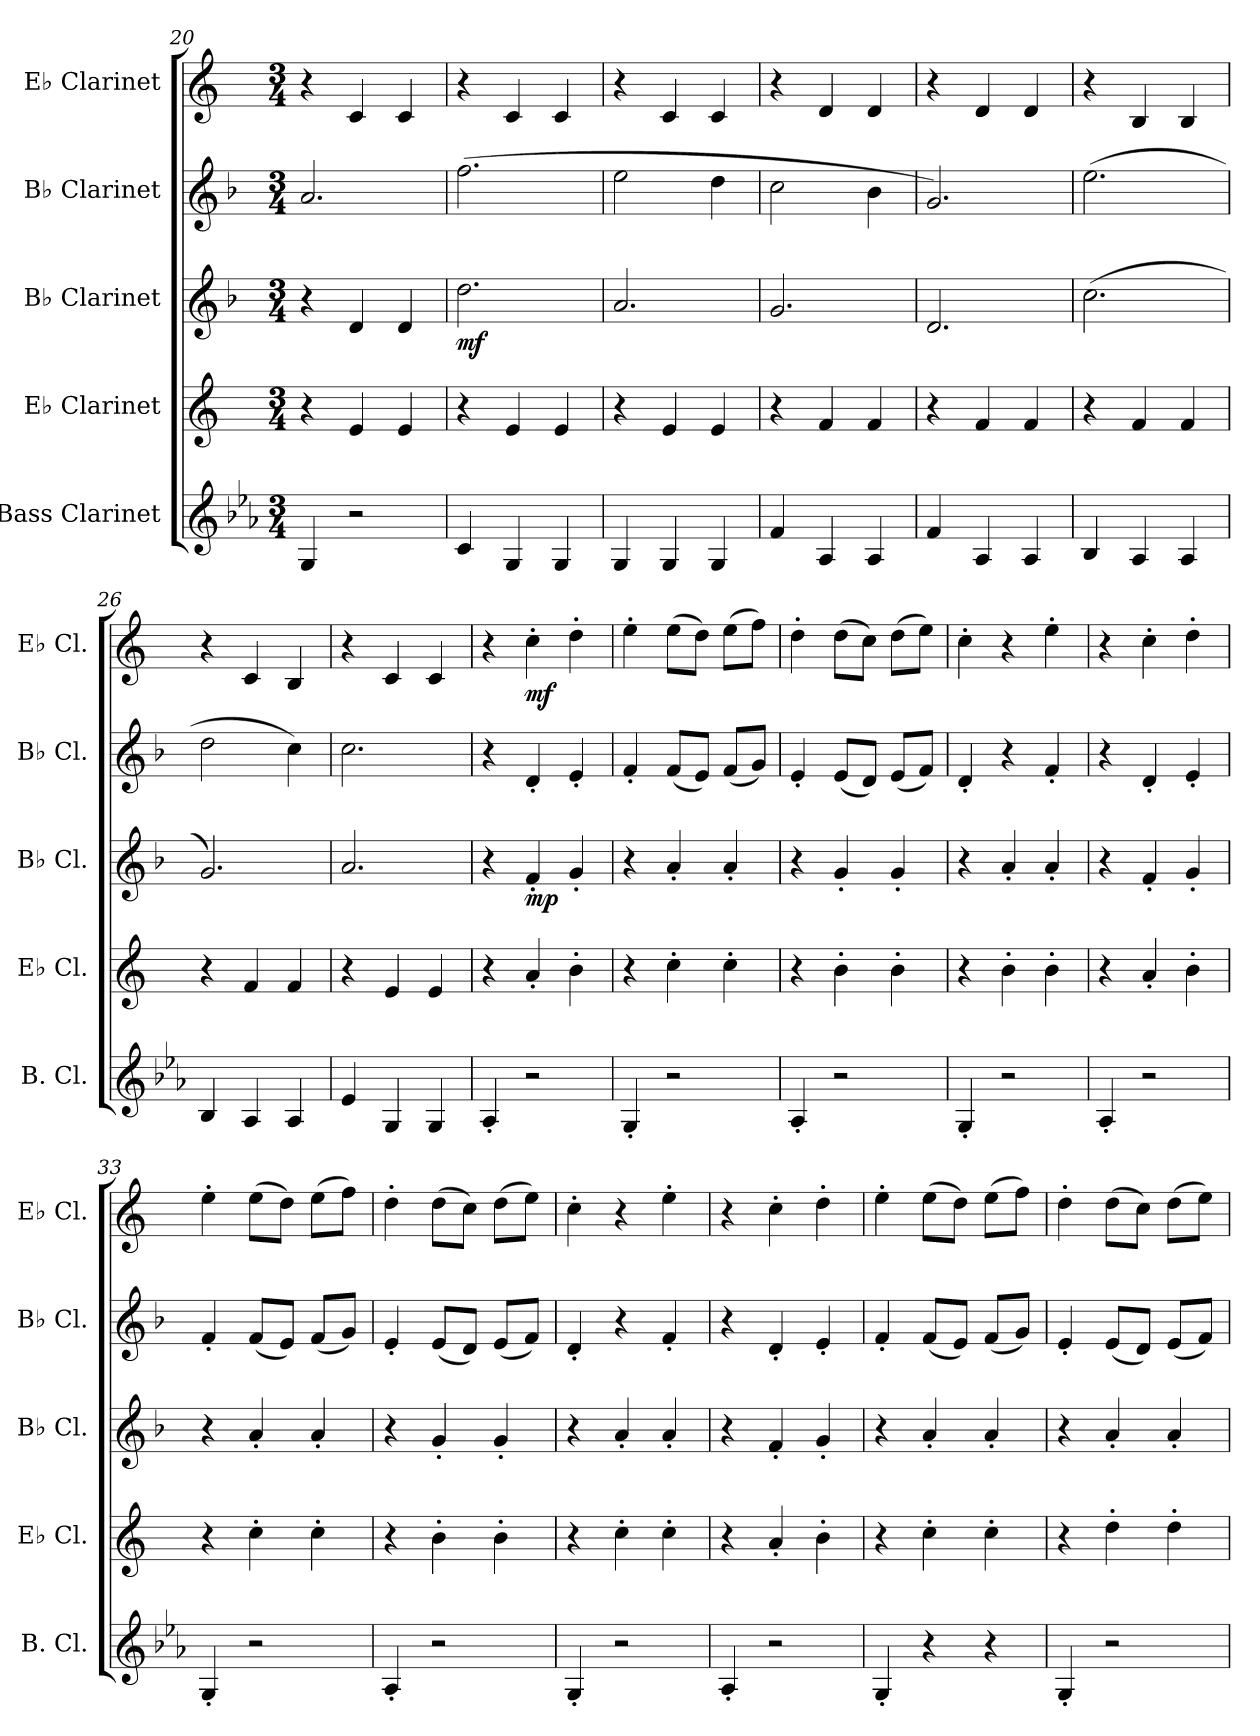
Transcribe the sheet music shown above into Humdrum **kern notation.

**kern	**kern	**kern	**dynam	**kern	**kern	**dynam
*part5	*part4	*part3	*part3	*part2	*part1	*part1
*staff5	*staff4	*staff3	*staff3	*staff2	*staff1	*staff1
*I"Bass Clarinet	*I"E♭ Clarinet	*I"B♭ Clarinet	*	*I"B♭ Clarinet	*I"E♭ Clarinet	*
*I'B. Cl.	*I'E♭ Cl.	*I'B♭ Cl.	*	*I'B♭ Cl.	*I'E♭ Cl.	*
*clefG2	*clefG2	*clefG2	*	*clefG2	*clefG2	*
*ITrd8c14	*ITrd1c2	*ITrd1c2	*	*ITrd1c2	*ITrd1c2	*
*k[b-e-a-]	*k[b-e-]	*k[b-e-a-]	*	*k[b-e-a-]	*k[b-e-]	*
*M3/4	*M3/4	*M3/4	*	*M3/4	*M3/4	*
=20	=20	=20	=20	=20	=20	=20
4GG/	4r	4r	.	2.g/	4r	.
2r	4d/	4c/	.	.	4B-/	.
.	4d/	4c/	.	.	4B-/	.
=21	=21	=21	=21	=21	=21	=21
!	!	!	!LO:DY:b	!	!	!
4C/	4r	2.cc\	mf	(2.ee-\	4r	.
4GG/	4d/	.	.	.	4B-/	.
4GG/	4d/	.	.	.	4B-/	.
=22	=22	=22	=22	=22	=22	=22
4GG/	4r	2.g/	.	2dd\	4r	.
4GG/	4d/	.	.	.	4B-/	.
4GG/	4d/	.	.	4cc\	4B-/	.
=23	=23	=23	=23	=23	=23	=23
4F/	4r	2.f/	.	2b-\	4r	.
4AA-/	4e-/	.	.	.	4c/	.
4AA-/	4e-/	.	.	4a-\	4c/	.
=24	=24	=24	=24	=24	=24	=24
4F/	4r	2.c/	.	2.f/)	4r	.
4AA-/	4e-/	.	.	.	4c/	.
4AA-/	4e-/	.	.	.	4c/	.
=25	=25	=25	=25	=25	=25	=25
4BB-/	4r	(2.b-\	.	(2.dd\	4r	.
4AA-/	4e-/	.	.	.	4A/	.
4AA-/	4e-/	.	.	.	4A/	.
=26	=26	=26	=26	=26	=26	=26
4BB-/	4r	2.f/)	.	2cc\	4r	.
4AA-/	4e-/	.	.	.	4B-/	.
4AA-/	4e-/	.	.	4b-\)	4A/	.
=27	=27	=27	=27	=27	=27	=27
4E-/	4r	2.g/	.	2.b-\	4r	.
4GG/	4d/	.	.	.	4B-/	.
4GG/	4d/	.	.	.	4B-/	.
!!LO:LB:g=z
=28	=28	=28	=28	=28	=28	=28
4AA-'/	4r	4r	.	4r	4r	.
!	!	!	!LO:DY:b	!	!	!LO:DY:b
2r	4g'/	4e-'/	mp	4c'/	4b-'\	mf
.	4a'\	4f'/	.	4d'/	4cc'\	.
=29	=29	=29	=29	=29	=29	=29
4GG'/	4r	4r	.	4e-'/	4dd'\	.
2r	4b-'\	4g'/	.	(8e-/L	(8dd\L	.
.	.	.	.	8d/J)	8cc\J)	.
.	4b-'\	4g'/	.	(8e-/L	(8dd\L	.
.	.	.	.	8f/J)	8ee-\J)	.
=30	=30	=30	=30	=30	=30	=30
4AA-'/	4r	4r	.	4d'/	4cc'\	.
2r	4a'\	4f'/	.	(8d/L	(8cc\L	.
.	.	.	.	8c/J)	8b-\J)	.
.	4a'\	4f'/	.	(8d/L	(8cc\L	.
.	.	.	.	8e-/J)	8dd\J)	.
=31	=31	=31	=31	=31	=31	=31
4GG'/	4r	4r	.	4c'/	4b-'\	.
2r	4a'\	4g'/	.	4r	4r	.
.	4a'\	4g'/	.	4e-'/	4dd'\	.
=32	=32	=32	=32	=32	=32	=32
4AA-'/	4r	4r	.	4r	4r	.
2r	4g'/	4e-'/	.	4c'/	4b-'\	.
.	4a'\	4f'/	.	4d'/	4cc'\	.
=33	=33	=33	=33	=33	=33	=33
4GG'/	4r	4r	.	4e-'/	4dd'\	.
2r	4b-'\	4g'/	.	(8e-/L	(8dd\L	.
.	.	.	.	8d/J)	8cc\J)	.
.	4b-'\	4g'/	.	(8e-/L	(8dd\L	.
.	.	.	.	8f/J)	8ee-\J)	.
=34	=34	=34	=34	=34	=34	=34
4AA-'/	4r	4r	.	4d'/	4cc'\	.
2r	4a'\	4f'/	.	(8d/L	(8cc\L	.
.	.	.	.	8c/J)	8b-\J)	.
.	4a'\	4f'/	.	(8d/L	(8cc\L	.
.	.	.	.	8e-/J)	8dd\J)	.
=35	=35	=35	=35	=35	=35	=35
4GG'/	4r	4r	.	4c'/	4b-'\	.
2r	4b-'\	4g'/	.	4r	4r	.
.	4b-'\	4g'/	.	4e-'/	4dd'\	.
=36	=36	=36	=36	=36	=36	=36
4AA-'/	4r	4r	.	4r	4r	.
2r	4g'/	4e-'/	.	4c'/	4b-'\	.
.	4a'\	4f'/	.	4d'/	4cc'\	.
!!LO:PB:g=z
=37	=37	=37	=37	=37	=37	=37
4GG'/	4r	4r	.	4e-'/	4dd'\	.
4r	4b-'\	4g'/	.	(8e-/L	(8dd\L	.
.	.	.	.	8d/J)	8cc\J)	.
4r	4b-'\	4g'/	.	(8e-/L	(8dd\L	.
.	.	.	.	8f/J)	8ee-\J)	.
=38	=38	=38	=38	=38	=38	=38
4GG'/	4r	4r	.	4d'/	4cc'\	.
2r	4cc'\	4g'/	.	(8d/L	(8cc\L	.
.	.	.	.	8c/J)	8b-\J)	.
.	4cc'\	4g'/	.	(8d/L	(8cc\L	.
.	.	.	.	8e-/J)	8dd\J)	.
=	=	=	=	=	=	=
*-	*-	*-	*-	*-	*-	*-
